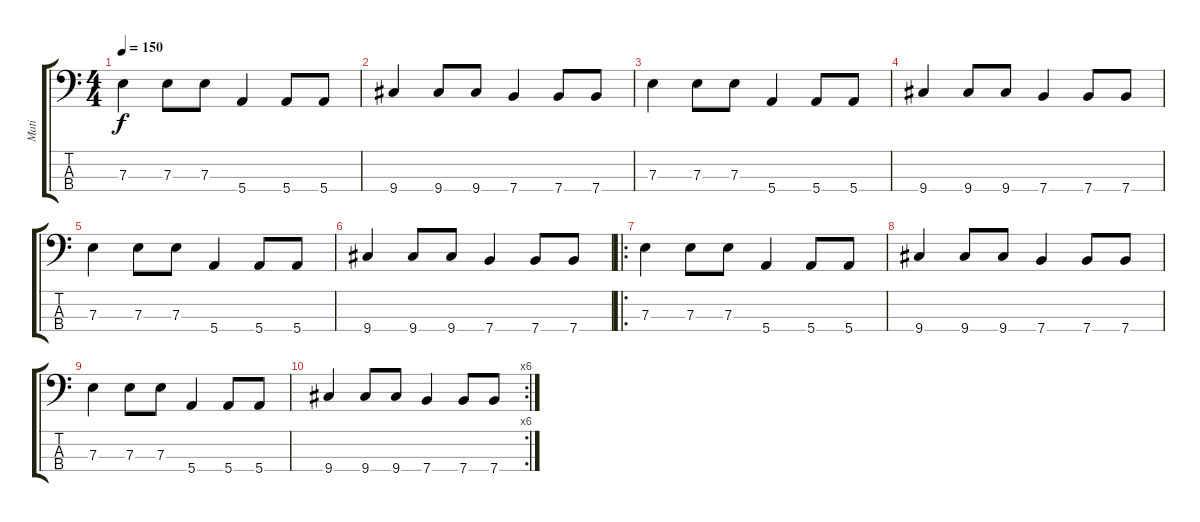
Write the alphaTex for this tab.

\track ("Mati" "Mati") {instrument electricbasspick}
\staff {score tabs}
\tuning (G2 D2 A1 E1) {hide}
\ts (4 4)
\tempo 150
\clef f4
\ks c
7.3.4{dy f} 7.3.8 7.3.8 5.4.4 5.4.8 5.4.8 |
9.4.4 9.4.8 9.4.8 7.4.4 7.4.8 7.4.8 |
7.3.4 7.3.8 7.3.8 5.4.4 5.4.8 5.4.8 |
9.4.4 9.4.8 9.4.8 7.4.4 7.4.8 7.4.8 |
7.3.4 7.3.8 7.3.8 5.4.4 5.4.8 5.4.8 |
9.4.4 9.4.8 9.4.8 7.4.4 7.4.8 7.4.8 |
\ro
7.3.4 7.3.8 7.3.8 5.4.4 5.4.8 5.4.8 |
9.4.4 9.4.8 9.4.8 7.4.4 7.4.8 7.4.8 |
7.3.4 7.3.8 7.3.8 5.4.4 5.4.8 5.4.8 |
\rc 6
9.4.4 9.4.8 9.4.8 7.4.4 7.4.8 7.4.8
